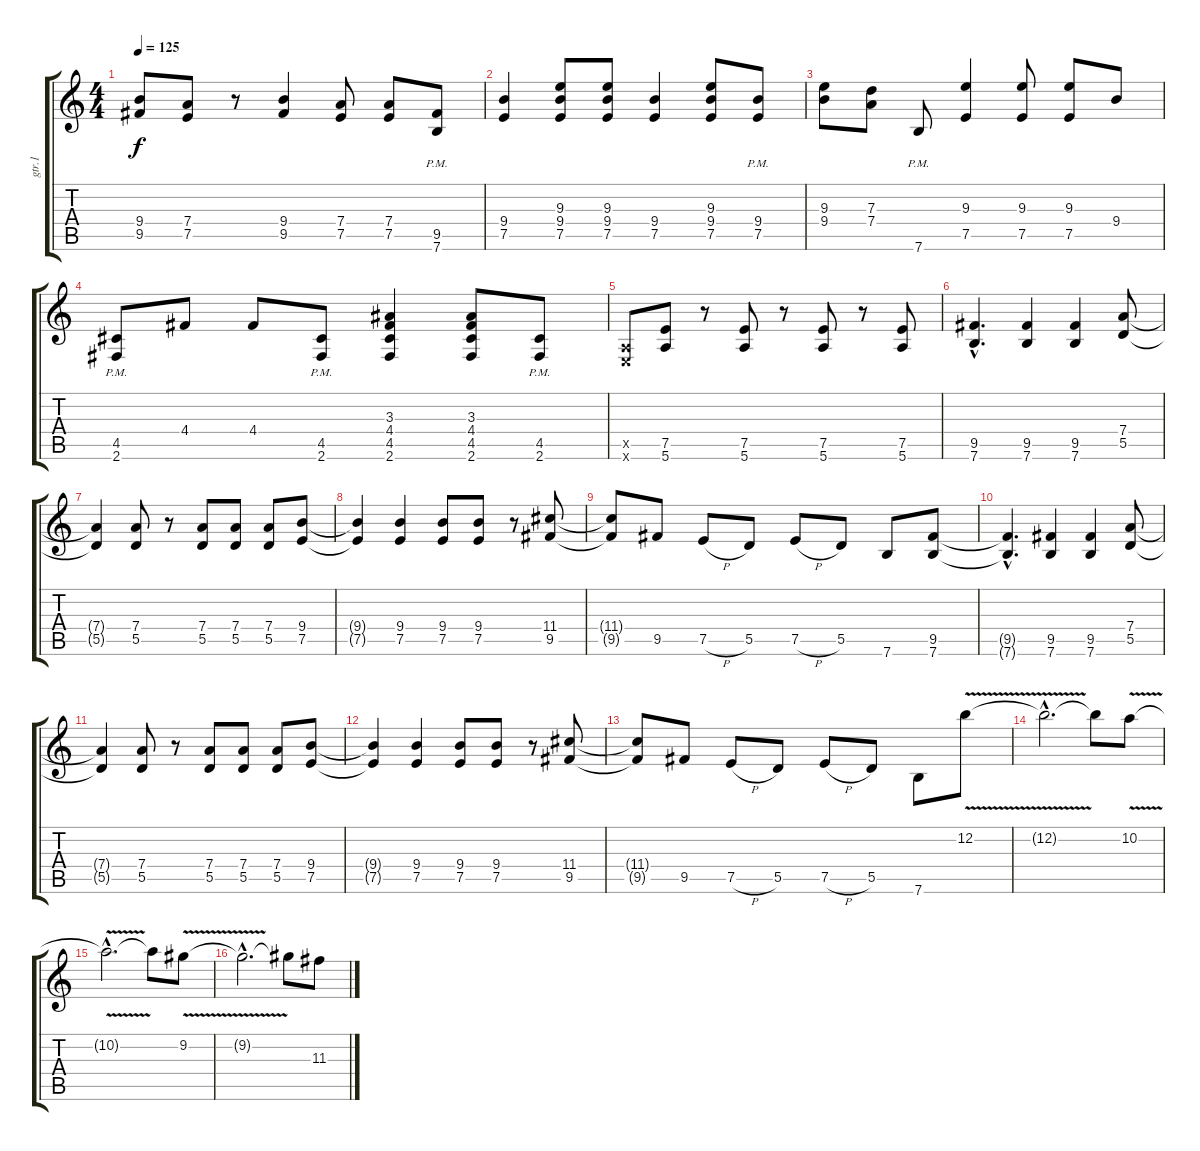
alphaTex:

\track ("gtr.1" "gtr.1") {instrument distortionguitar}
\staff {score tabs}
\tuning (E4 B3 G3 D3 A2 E2) {hide}
\ts (4 4)
\tempo 125
\clef g2
\ks c
(9.4 9.5).8{dy f} (7.4 7.5).8 r.8 (9.4 9.5).4 (7.4 7.5).8 (7.4 7.5).8 (9.5{pm} 7.6{pm}).8 |
(9.4 7.5).4 (9.3 9.4 7.5).8 (9.3 9.4 7.5).8 (9.4 7.5).4 (9.3 9.4 7.5).8 (9.4{pm} 7.5{pm}).8 |
(9.3 9.4).8 (7.3 7.4).8 7.6{pm}.8 (9.3 7.5).4 (9.3 7.5).8 (9.3 7.5).8 9.4.8 |
(4.5{pm} 2.6{pm}).8 4.4.8 4.4.8 (4.5{pm} 2.6{pm}).8 (3.3 4.4 4.5 2.6).4 (3.3 4.4 4.5 2.6).8 (4.5{pm} 2.6{pm}).8 |
(0.5{x} 0.6{x}).8 (7.5 5.6).8 r.8 (7.5 5.6).8 r.8 (7.5 5.6).8 r.8 (7.5 5.6).8 |
(9.5{hac} 7.6{hac}).4{d} (9.5 7.6).4 (9.5 7.6).4 (7.4 5.5).8 |
(7.4{t} 5.5{t}).4 (7.4 5.5).8 r.8 (7.4 5.5).8 (7.4 5.5).8 (7.4 5.5).8 (9.4 7.5).8 |
(9.4{t} 7.5{t}).4 (9.4 7.5).4 (9.4 7.5).8 (9.4 7.5).8 r.8 (11.4 9.5).8 |
(11.4{t} 9.5{t}).8 9.5.8 7.5{h}.8 5.5.8 7.5{h}.8 5.5.8 7.6.8 (9.5 7.6).8 |
(9.5{hac t} 7.6{hac t}).4{d} (9.5 7.6).4 (9.5 7.6).4 (7.4 5.5).8 |
(7.4{t} 5.5{t}).4 (7.4 5.5).8 r.8 (7.4 5.5).8 (7.4 5.5).8 (7.4 5.5).8 (9.4 7.5).8 |
(9.4{t} 7.5{t}).4 (9.4 7.5).4 (9.4 7.5).8 (9.4 7.5).8 r.8 (11.4 9.5).8 |
(11.4{t} 9.5{t}).8 9.5.8 7.5{h}.8 5.5.8 7.5{h}.8 5.5.8 7.6.8 12.2{v}.8 |
12.2{hac t}.2{d} 12.2{t}.8 10.2{v}.8 |
10.2{hac t}.2{d} 10.2{t}.8 9.2{v}.8 |
9.2{hac t}.2{d} 9.2{t}.8 11.3.8
